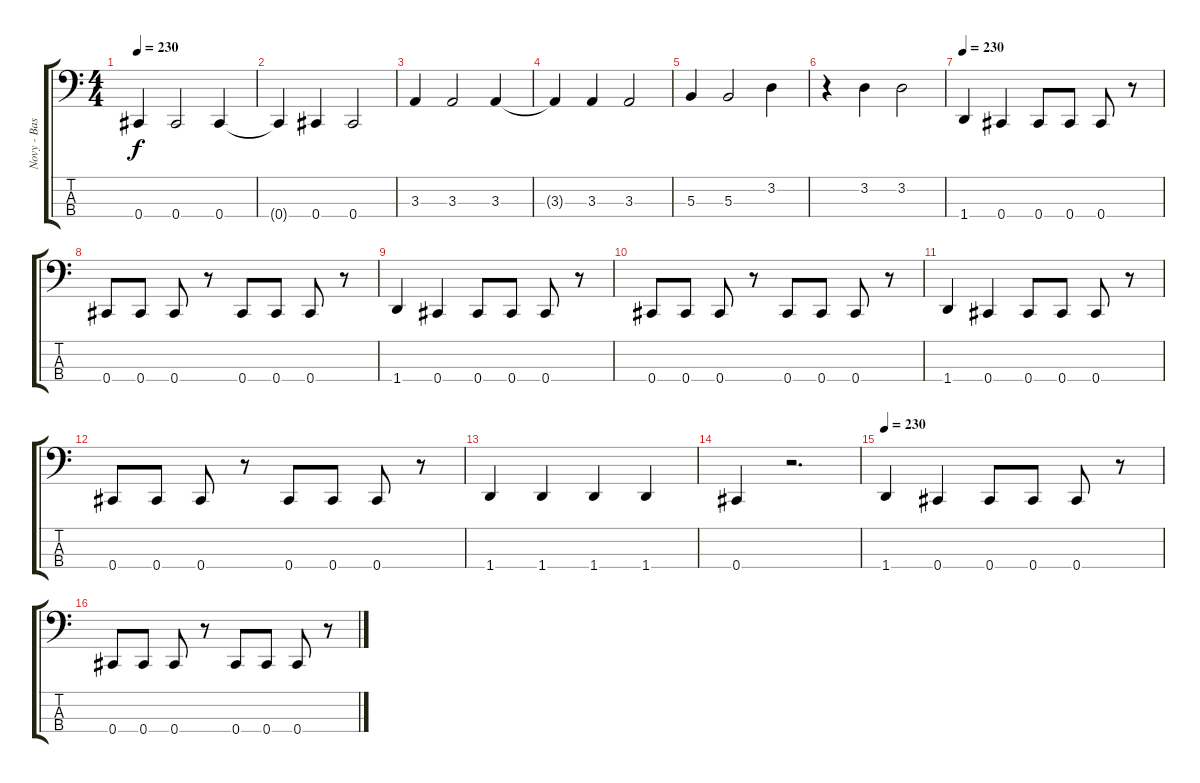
\track ("Novy - Bass" "Novy - Bas") {instrument electricbasspick}
\staff {score tabs}
\tuning (E2 B1 Gb1 Db1) {hide}
\ts (4 4)
\tempo 230
\clef f4
\ks c
0.4.4{dy f} 0.4.2 0.4.4 |
0.4{t}.4 0.4.4 0.4.2 |
3.3.4 3.3.2 3.3.4 |
3.3{t}.4 3.3.4 3.3.2 |
5.3.4 5.3.2 3.2.4 |
r.4 3.2.4 3.2.2 |
\tempo 230
1.4.4 0.4.4 0.4.8 0.4.8 0.4.8 r.8 |
0.4.8 0.4.8 0.4.8 r.8 0.4.8 0.4.8 0.4.8 r.8 |
1.4.4 0.4.4 0.4.8 0.4.8 0.4.8 r.8 |
0.4.8 0.4.8 0.4.8 r.8 0.4.8 0.4.8 0.4.8 r.8 |
1.4.4 0.4.4 0.4.8 0.4.8 0.4.8 r.8 |
0.4.8 0.4.8 0.4.8 r.8 0.4.8 0.4.8 0.4.8 r.8 |
1.4.4 1.4.4 1.4.4 1.4.4 |
0.4.4 r.2{d} |
\tempo 230
1.4.4 0.4.4 0.4.8 0.4.8 0.4.8 r.8 |
0.4.8 0.4.8 0.4.8 r.8 0.4.8 0.4.8 0.4.8 r.8
